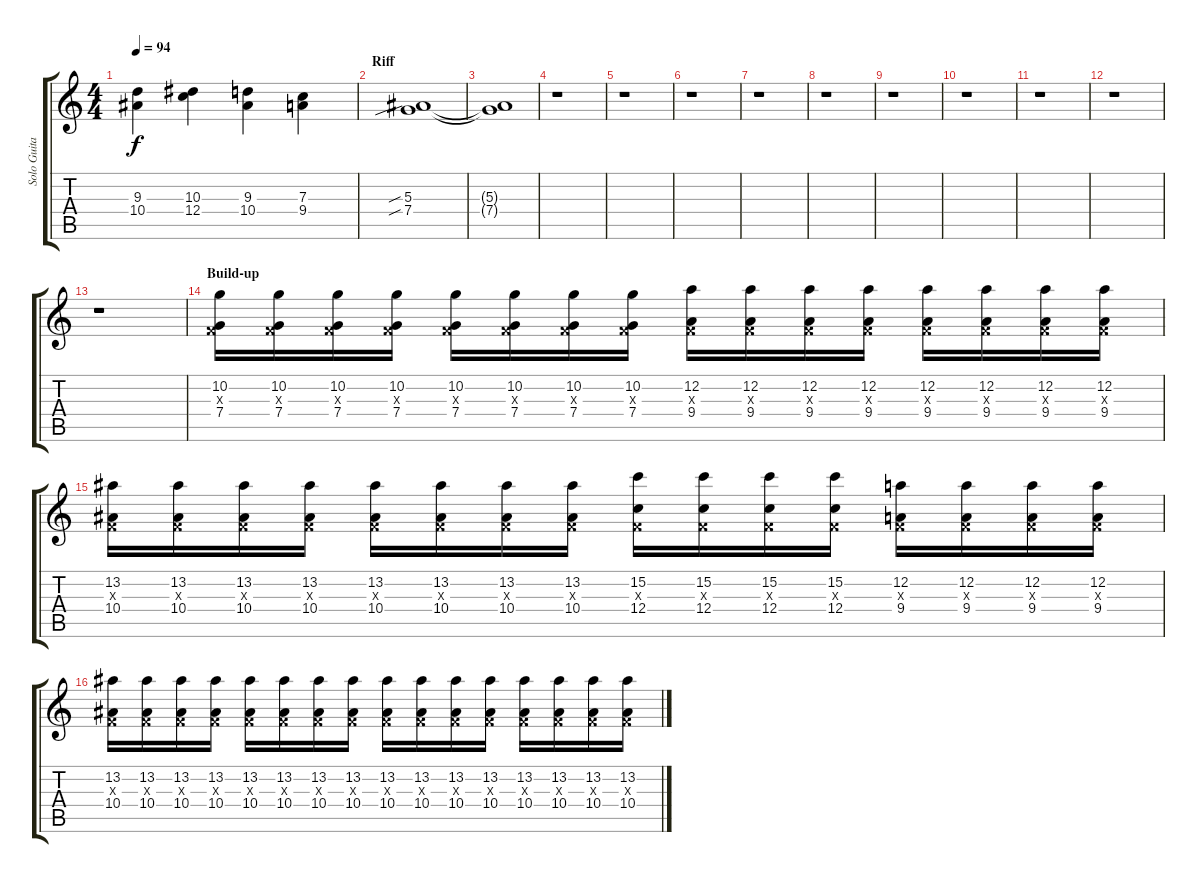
\track ("Solo Guitar 1" "Solo Guita") {instrument distortionguitar}
\staff {score tabs}
\tuning (D4 A3 F3 C3 G2 C2) {hide}
\ts (4 4)
\tempo 94
\clef g2
\ks c
(9.3 10.4).4{dy f} (10.3 12.4).4 (9.3 10.4).4 (7.3 9.4).4 |
\section ("" "Riff")
(5.3{sib} 7.4{sib}).1{volume 0} |
(5.3{t} 7.4{t}).1 |
r.1 |
r.1 |
r.1 |
r.1 |
r.1 |
r.1 |
r.1 |
r.1 |
r.1 |
r.1 |
\section ("" "Build-up")
(10.2 0.3{x} 7.4).16{volume 12 balance 0} (10.2 0.3{x} 7.4).16 (10.2 0.3{x} 7.4).16 (10.2 0.3{x} 7.4).16 (10.2 0.3{x} 7.4).16 (10.2 0.3{x} 7.4).16 (10.2 0.3{x} 7.4).16 (10.2 0.3{x} 7.4).16 (12.2 0.3{x} 9.4).16 (12.2 0.3{x} 9.4).16 (12.2 0.3{x} 9.4).16 (12.2 0.3{x} 9.4).16 (12.2 0.3{x} 9.4).16 (12.2 0.3{x} 9.4).16 (12.2 0.3{x} 9.4).16 (12.2 0.3{x} 9.4).16 |
(13.2 0.3{x} 10.4).16 (13.2 0.3{x} 10.4).16 (13.2 0.3{x} 10.4).16 (13.2 0.3{x} 10.4).16 (13.2 0.3{x} 10.4).16 (13.2 0.3{x} 10.4).16 (13.2 0.3{x} 10.4).16 (13.2 0.3{x} 10.4).16 (15.2 0.3{x} 12.4).16 (15.2 0.3{x} 12.4).16 (15.2 0.3{x} 12.4).16 (15.2 0.3{x} 12.4).16 (12.2 0.3{x} 9.4).16 (12.2 0.3{x} 9.4).16 (12.2 0.3{x} 9.4).16 (12.2 0.3{x} 9.4).16 |
(13.2 0.3{x} 10.4).16 (13.2 0.3{x} 10.4).16 (13.2 0.3{x} 10.4).16 (13.2 0.3{x} 10.4).16 (13.2 0.3{x} 10.4).16 (13.2 0.3{x} 10.4).16 (13.2 0.3{x} 10.4).16 (13.2 0.3{x} 10.4).16 (13.2 0.3{x} 10.4).16 (13.2 0.3{x} 10.4).16 (13.2 0.3{x} 10.4).16 (13.2 0.3{x} 10.4).16 (13.2 0.3{x} 10.4).16 (13.2 0.3{x} 10.4).16 (13.2 0.3{x} 10.4).16 (13.2 0.3{x} 10.4).16
